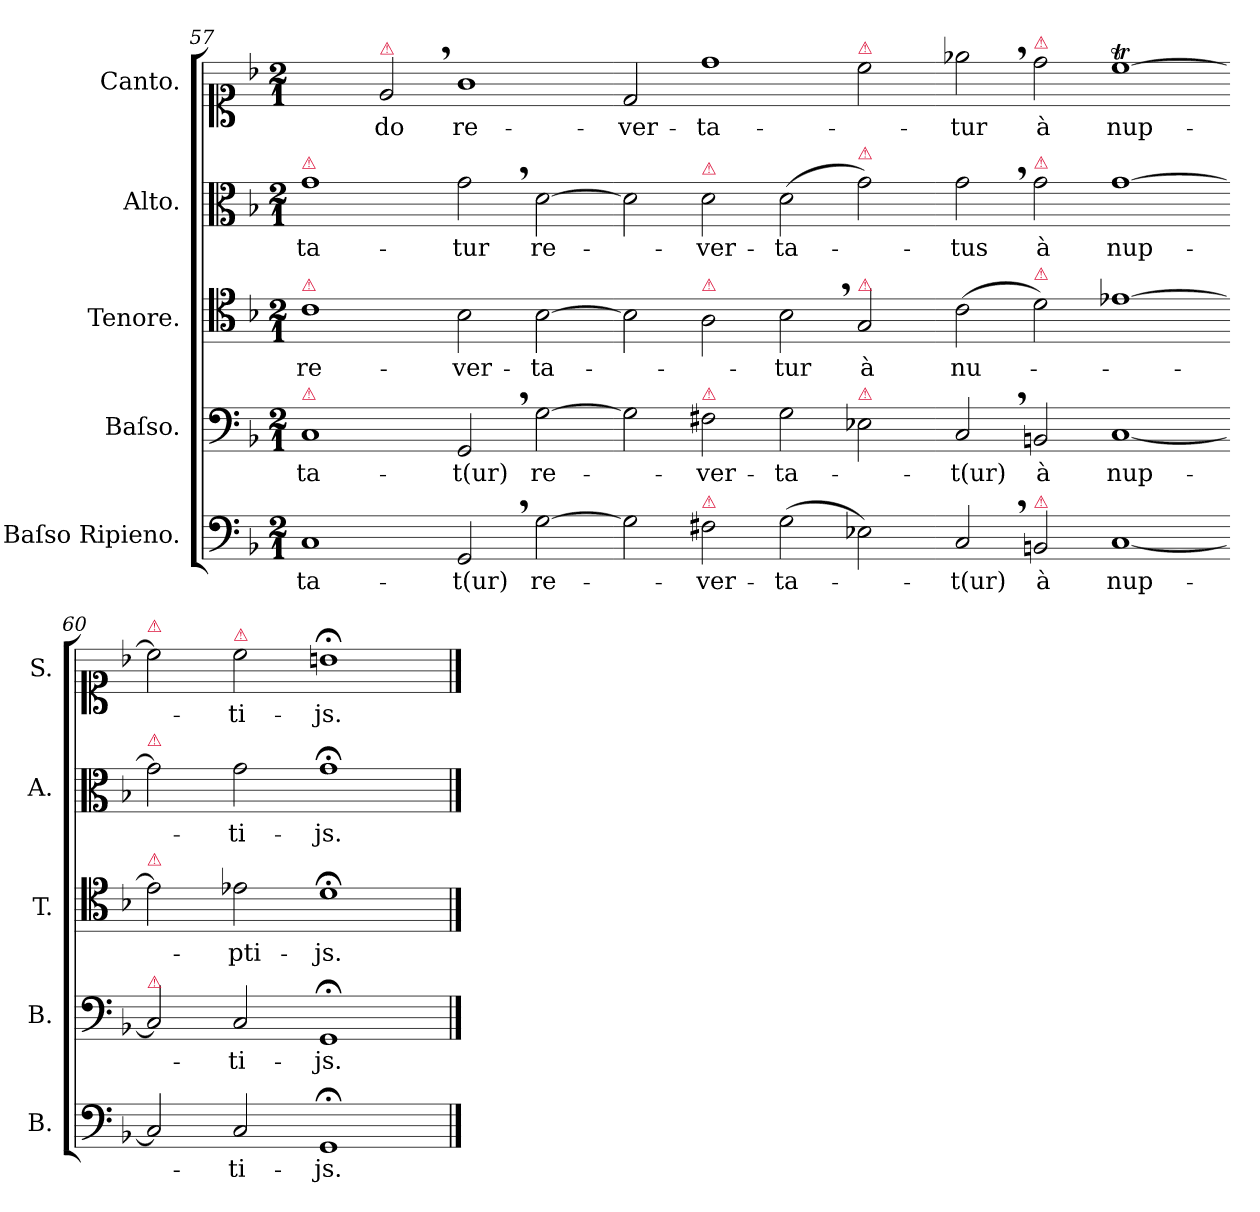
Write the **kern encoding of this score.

**kern	**text	**kern	**text	**kern	**text	**kern	**text	**kern	**text
*part5	*part5	*part4	*part4	*part3	*part3	*part2	*part2	*part1	*part1
*staff5	*staff5	*staff4	*staff4	*staff3	*staff3	*staff2	*staff2	*staff1	*staff1
*I"Baſso Ripieno.	*	*I"Baſso.	*	*I"Tenore.	*	*I"Alto.	*	*I"Canto.	*
*I'B.	*	*I'B.	*	*I'T.	*	*I'A.	*	*I'S.	*
*clefF4	*	*clefF4	*	*clefC4	*	*clefC3	*	*clefC1	*
*k[b-]	*	*k[b-]	*	*k[b-]	*	*k[b-]	*	*k[b-]	*
*F:	*	*F:	*	*F:	*	*F:	*	*F:	*
*M2/1	*	*M2/1	*	*M2/1	*	*M2/1	*	*M2/1	*
=57	=57	=57	=57	=57	=57	=57	=57	=57	=57
!	!	!	!	!	!	!LO:TX:a:color=crimson:t=⚠	!	!	!
!	!	!	!	!LO:TX:a:color=crimson:t=⚠	!	!	!	!	!
!	!	!LO:TX:a:color=crimson:t=⚠	!	!	!	!	!	!	!
1C	-ta-	1C	-ta-	1c	re-	1g	-ta-	2ryy	.
!	!	!	!	!	!	!	!	!LO:TX:a:color=crimson:t=⚠	!
.	.	.	.	.	.	.	.	2e,</	-do
2GG,</	-t(ur)	2GG,</	-t(ur)	2B-\	-ver-	2g,<\	-tur	1g	re-
!	!LO:LY:i	!	!LO:LY:i	!	!	!	!	!	!
[2G\	re-	[2G\	re-	[2B-\	-ta-	[2d\	re-	.	.
=58-	=58-	=58-	=58-	=58-	=58-	=58-	=58-	=58-	=58-
2G\]	.	2G\]	.	2B-\]	.	2d\]	.	2d/	-ver-
!	!	!	!	!	!	!LO:TX:a:color=crimson:t=⚠	!	!	!
!	!	!	!	!LO:TX:a:color=crimson:t=⚠	!	!	!	!	!
!	!	!LO:TX:a:color=crimson:t=⚠	!	!	!	!	!	!	!
!LO:TX:a:color=crimson:t=⚠	!	!	!	!	!	!	!	!	!
!	!LO:LY:i	!	!LO:LY:i	!	!	!	!	!	!
2F#X\	-ver-	2F#X\	-ver-	2A\	.	2d\	-ver-	1dd\	-ta-
!	!LO:LY:i	!	!LO:LY:i	!	!	!	!	!	!
(2G\	-ta-	2G\	-ta-	2B-,<\	-tur	(2d\	-ta-	.	.
!	!	!	!	!	!	!	!	!LO:TX:a:color=crimson:t=⚠	!
!	!	!	!	!	!	!LO:TX:a:color=crimson:t=⚠	!	!	!
!	!	!	!	!LO:TX:a:color=crimson:t=⚠	!	!	!	!	!
!	!	!LO:TX:a:color=crimson:t=⚠	!	!	!	!	!	!	!
2E-X\)	.	2E-X\	.	2G/	à	2g\)	.	2cc\	.
=59-	=59-	=59-	=59-	=59-	=59-	=59-	=59-	=59-	=59-
!	!LO:LY:i	!	!LO:LY:i	!	!	!	!	!	!
2C,</	-t(ur)	2C,</	-t(ur)	(2c\	nu-	2g,<\	-tus	2ee-X,<\	-tur
!	!	!	!	!	!	!	!	!LO:TX:a:color=crimson:t=⚠	!
!	!	!	!	!	!	!LO:TX:a:color=crimson:t=⚠	!	!	!
!	!	!	!	!LO:TX:a:color=crimson:t=⚠	!	!	!	!	!
!LO:TX:a:color=crimson:t=⚠	!	!	!	!	!	!	!	!	!
2BBn/	à	2BBn/	à	2d\)	.	2g\	à	2dd\	à
[1C	nup-	[1C	nup-	[1e-X	.	[1g	nup-	[1ccT	nup-
=60-	=60-	=60-	=60-	=60-	=60-	=60-	=60-	=60-	=60-
!	!	!	!	!	!	!	!	!LO:TX:a:color=crimson:t=⚠	!
!	!	!	!	!	!	!LO:TX:a:color=crimson:t=⚠	!	!	!
!	!	!	!	!LO:TX:a:color=crimson:t=⚠	!	!	!	!	!
!	!	!LO:TX:a:color=crimson:t=⚠	!	!	!	!	!	!	!
2C]	.	2C]	.	2e-]	.	2g]	.	2cc]	.
!	!	!	!	!	!	!	!	!LO:TX:a:color=crimson:t=⚠	!
2C/	-ti-	2C/	-ti-	2e-X\	-pti-	2g\	-ti-	2cc\	-ti-
1GG;<	-js.	1GG;<	-js.	1d;<	-js.	1g;<	-js.	1bn;<	-js.
==	==	==	==	==	==	==	==	==	==
*-	*-	*-	*-	*-	*-	*-	*-	*-	*-
